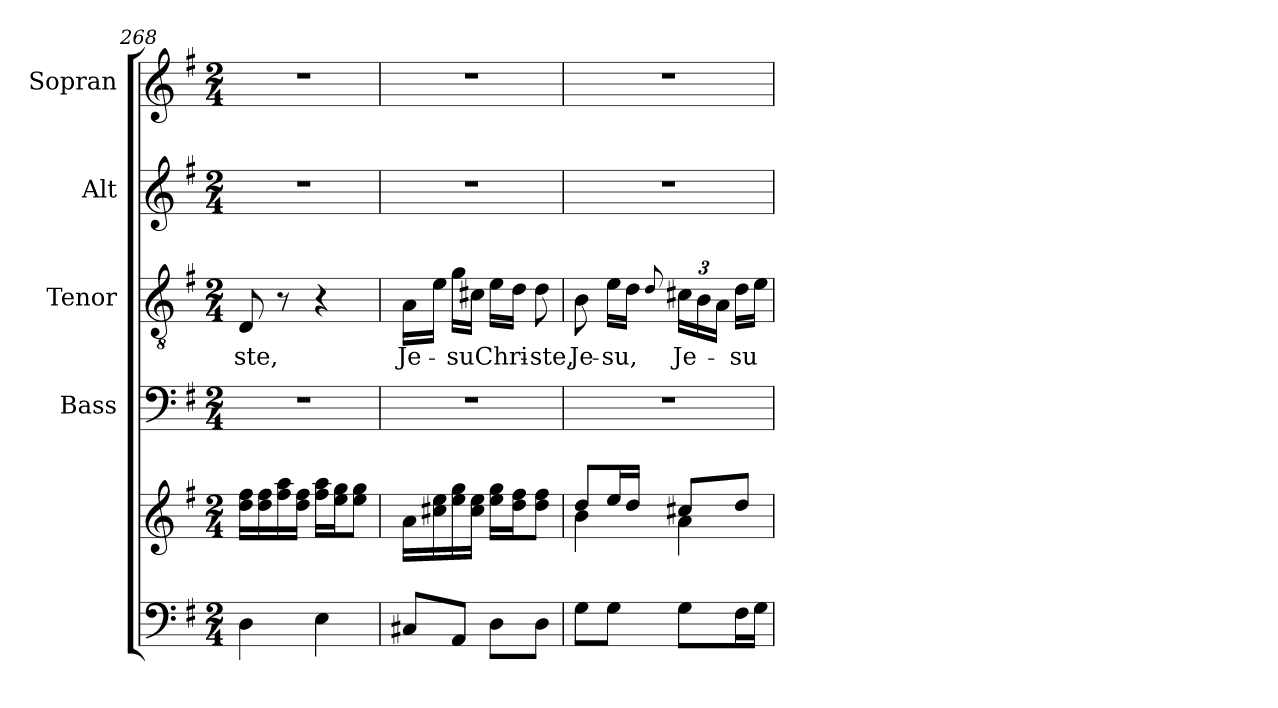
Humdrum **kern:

**kern	**kern	**kern	**kern	**text	**kern	**kern
*part5	*part5	*part4	*part3	*part3	*part2	*part1
*staff6	*staff5	*staff4	*staff3	*staff3	*staff2	*staff1
*	*	*I"Bass	*I"Tenor	*	*I"Alt	*I"Sopran
*	*	*I'B.	*I'T.	*	*I'A.	*I'S.
*clefF4	*clefG2	*clefF4	*clefGv2	*	*clefG2	*clefG2
*k[f#]	*k[f#]	*k[f#]	*k[f#]	*	*k[f#]	*k[f#]
*G:	*G:	*G:	*G:	*	*G:	*G:
*M2/4	*M2/4	*M2/4	*M2/4	*	*M2/4	*M2/4
=268	=268	=268	=268	=268	=268	=268
!	!	!	!	!LO:LY:b	!	!
4D\	16dd\ 16ff#\LL	2r	8D/	-ste,	2r	2r
.	16dd\ 16ff#\	.	.	.	.	.
.	16ff#\ 16aa\	.	8r	.	.	.
.	16dd\ 16ff#\JJ	.	.	.	.	.
4E\	16ff#\ 16aa\LL	.	4r	.	.	.
.	16ee\ 16gg\J	.	.	.	.	.
.	8ee\ 8gg\J	.	.	.	.	.
!!LO:LB:g=z
=269	=269	=269	=269	=269	=269	=269
!	!	!	!	!LO:LY:b	!	!
8C#X/L	16a\LL	2r	16A\LL	Je-	2r	2r
.	16cc#X\ 16ee\	.	16e\JJ	.	.	.
!	!	!	!	!LO:LY:b	!	!
8AA/J	16ee\ 16gg\	.	16g\LL	-su	.	.
.	16cc#\ 16ee\JJ	.	16c#X\JJ	.	.	.
!	!	!	!	!LO:LY:b	!	!
8D\L	16ee\ 16gg\LL	.	16e\LL	Chri-	.	.
.	16dd\ 16ff#\J	.	16d\JJ	.	.	.
!	!	!	!	!LO:LY:b	!	!
8D\J	8dd\ 8ff#\J	.	8d\	-ste,	.	.
=270	=270	=270	=270	=270	=270	=270
*	*^	*	*	*	*	*
!	!	!	!	!	!LO:LY:b	!	!
8G\L	8dd/L	4b\	2r	8B\	Je-	2r	2r
!	!	!	!	!	!LO:LY:b	!	!
8G\J	16ee/L	.	.	16e\LL	-su,	.	.
.	16dd/JJ	.	.	16d\JJ	.	.	.
.	.	.	.	8qqd/	.	.	.
!	!	!	!	!	!LO:LY:b	!	!
8G\L	8cc#X/L	4a\	.	24c#X\LL	Je-	.	.
.	.	.	.	24B\	.	.	.
.	.	.	.	24A\JJ	.	.	.
!	!	!	!	!	!LO:LY:b	!	!
16F#\L	8dd/J	.	.	16d\LL	-su	.	.
16G\JJ	.	.	.	16e\JJ	.	.	.
*	*v	*v	*	*	*	*	*
=	=	=	=	=	=	=
*-	*-	*-	*-	*-	*-	*-
